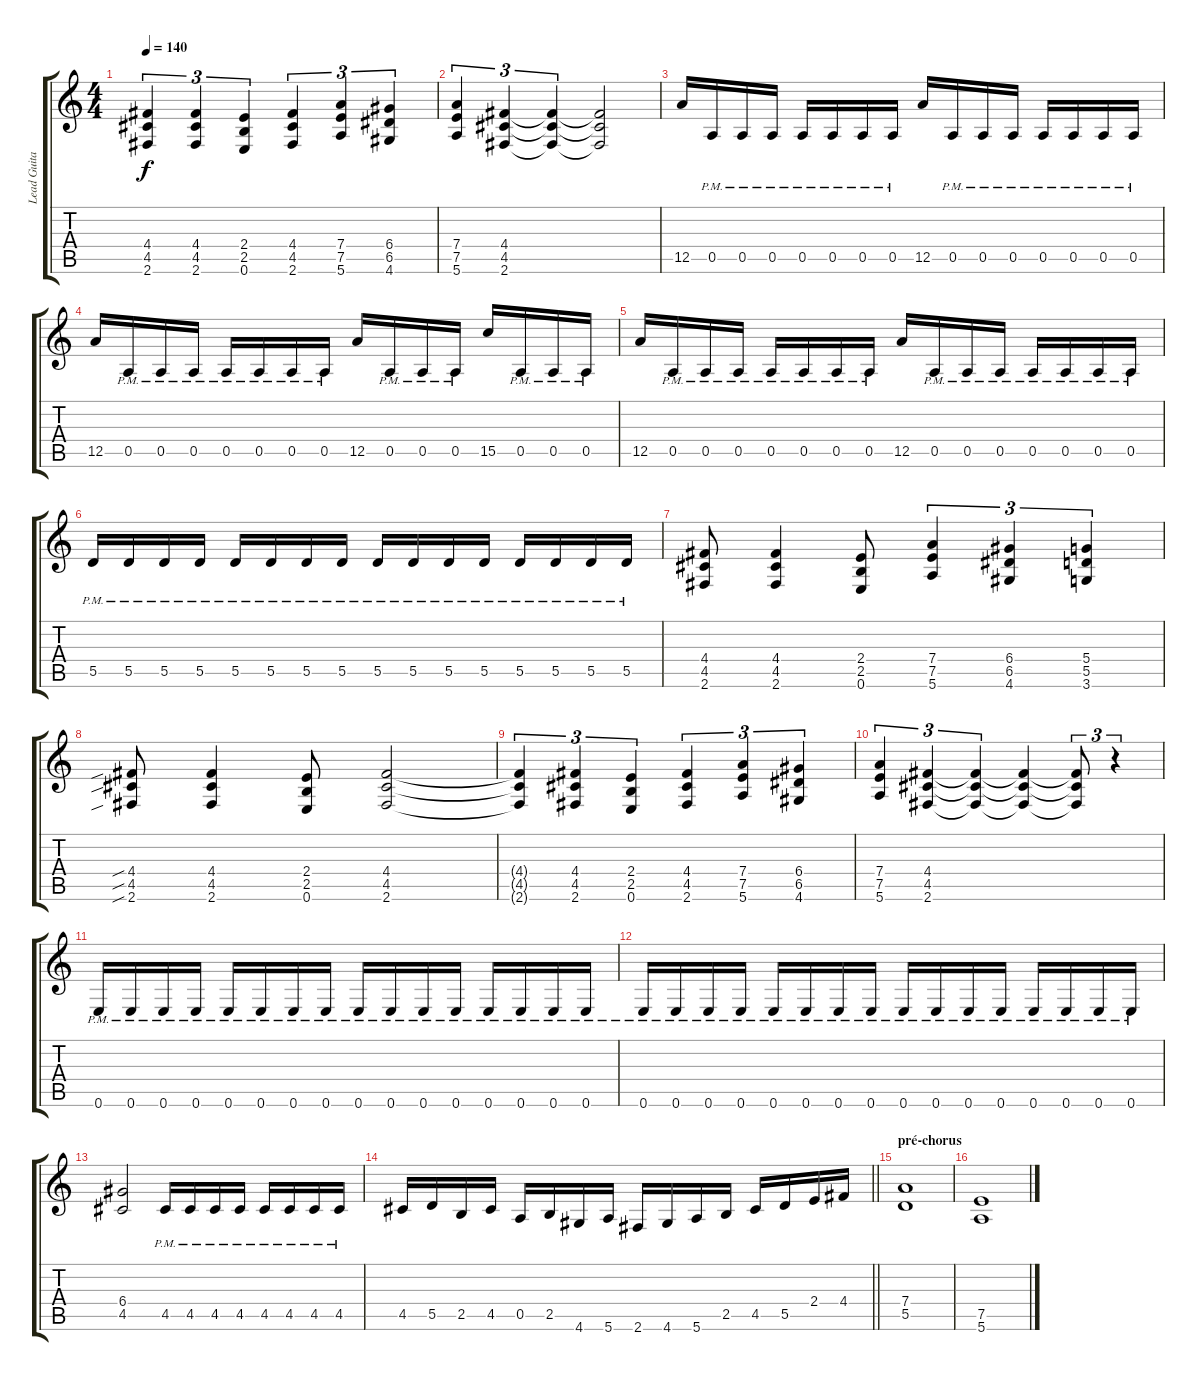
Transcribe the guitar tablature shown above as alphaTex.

\track ("Lead Guitar" "Lead Guita") {instrument overdrivenguitar}
\staff {score tabs}
\tuning (E4 B3 G3 D3 A2 E2) {hide}
\ts (4 4)
\tempo 140
\clef g2
\ks c
(4.4{t} 4.5{t} 2.6{t}).4{tu (3 2) dy f} (4.4 4.5 2.6).4{tu (3 2)} (2.4 2.5 0.6).4{tu (3 2)} (4.4 4.5 2.6).4{tu (3 2)} (7.4 7.5 5.6).4{tu (3 2)} (6.4 6.5 4.6).4{tu (3 2)} |
(7.4 7.5 5.6).4{tu (3 2)} (4.4 4.5 2.6).4{tu (3 2)} (4.4{t} 4.5{t} 2.6{t}).4{tu (3 2)} (4.4{t} 4.5{t} 2.6{t}).2 |
12.5.16 0.5{pm}.16 0.5{pm}.16 0.5{pm}.16 0.5{pm}.16 0.5{pm}.16 0.5{pm}.16 0.5{pm}.16 12.5.16 0.5{pm}.16 0.5{pm}.16 0.5{pm}.16 0.5{pm}.16 0.5{pm}.16 0.5{pm}.16 0.5{pm}.16 |
12.5.16 0.5{pm}.16 0.5{pm}.16 0.5{pm}.16 0.5{pm}.16 0.5{pm}.16 0.5{pm}.16 0.5{pm}.16 12.5.16 0.5{pm}.16 0.5{pm}.16 0.5{pm}.16 15.5.16 0.5{pm}.16 0.5{pm}.16 0.5{pm}.16 |
12.5.16 0.5{pm}.16 0.5{pm}.16 0.5{pm}.16 0.5{pm}.16 0.5{pm}.16 0.5{pm}.16 0.5{pm}.16 12.5.16 0.5{pm}.16 0.5{pm}.16 0.5{pm}.16 0.5{pm}.16 0.5{pm}.16 0.5{pm}.16 0.5{pm}.16 |
5.5{pm}.16 5.5{pm}.16 5.5{pm}.16 5.5{pm}.16 5.5{pm}.16 5.5{pm}.16 5.5{pm}.16 5.5{pm}.16 5.5{pm}.16 5.5{pm}.16 5.5{pm}.16 5.5{pm}.16 5.5{pm}.16 5.5{pm}.16 5.5{pm}.16 5.5{pm}.16 |
(4.4 4.5 2.6).8 (4.4 4.5 2.6).4 (2.4 2.5 0.6).8 (7.4 7.5 5.6).4{tu (3 2)} (6.4 6.5 4.6).4{tu (3 2)} (5.4 5.5 3.6).4{tu (3 2)} |
(4.4{sib} 4.5{sib} 2.6{sib}).8 (4.4 4.5 2.6).4 (2.4 2.5 0.6).8 (4.4 4.5 2.6).2 |
(4.4{t} 4.5{t} 2.6{t}).4{tu (3 2)} (4.4 4.5 2.6).4{tu (3 2)} (2.4 2.5 0.6).4{tu (3 2)} (4.4 4.5 2.6).4{tu (3 2)} (7.4 7.5 5.6).4{tu (3 2)} (6.4 6.5 4.6).4{tu (3 2)} |
(7.4 7.5 5.6).4{tu (3 2)} (4.4 4.5 2.6).4{tu (3 2)} (4.4{t} 4.5{t} 2.6{t}).4{tu (3 2)} (4.4{t} 4.5{t} 2.6{t}).4 (4.4{t} 4.5{t} 2.6{t}).8{tu (3 2)} r.4{tu (3 2)} |
0.6{pm}.16 0.6{pm}.16 0.6{pm}.16 0.6{pm}.16 0.6{pm}.16 0.6{pm}.16 0.6{pm}.16 0.6{pm}.16 0.6{pm}.16 0.6{pm}.16 0.6{pm}.16 0.6{pm}.16 0.6{pm}.16 0.6{pm}.16 0.6{pm}.16 0.6{pm}.16 |
0.6{pm}.16 0.6{pm}.16 0.6{pm}.16 0.6{pm}.16 0.6{pm}.16 0.6{pm}.16 0.6{pm}.16 0.6{pm}.16 0.6{pm}.16 0.6{pm}.16 0.6{pm}.16 0.6{pm}.16 0.6{pm}.16 0.6{pm}.16 0.6{pm}.16 0.6{pm}.16 |
(6.4 4.5).2 4.5{pm}.16 4.5{pm}.16 4.5{pm}.16 4.5{pm}.16 4.5{pm}.16 4.5{pm}.16 4.5{pm}.16 4.5{pm}.16 |
\barLineRight lightlight
4.5.16 5.5.16 2.5.16 4.5.16 0.5.16 2.5.16 4.6.16 5.6.16 2.6.16 4.6.16 5.6.16 2.5.16 4.5.16 5.5.16 2.4.16 4.4.16 |
\section ("" "pré-chorus")
(7.4 5.5).1 |
(7.5 5.6).1
